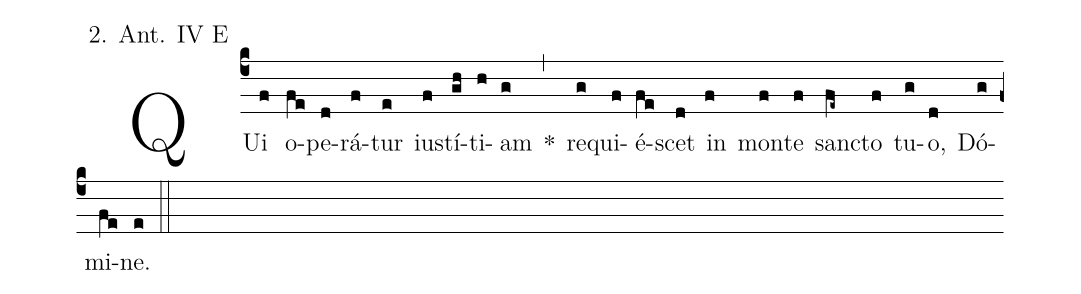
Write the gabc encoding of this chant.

annotation: 2. Ant. IV E;
%%
(c4)
QUi(f) o(fe)pe(d)rá(f)tur(e) iu(f)stí(gh)ti(h)am(g) *(,)
re(g)qui(f)é(fe)scet(d) in(f) mon(f)te(f) san(fe~)cto(f) tu(g)o,(d) Dó(g)mi(fe)ne.(e) (::)
